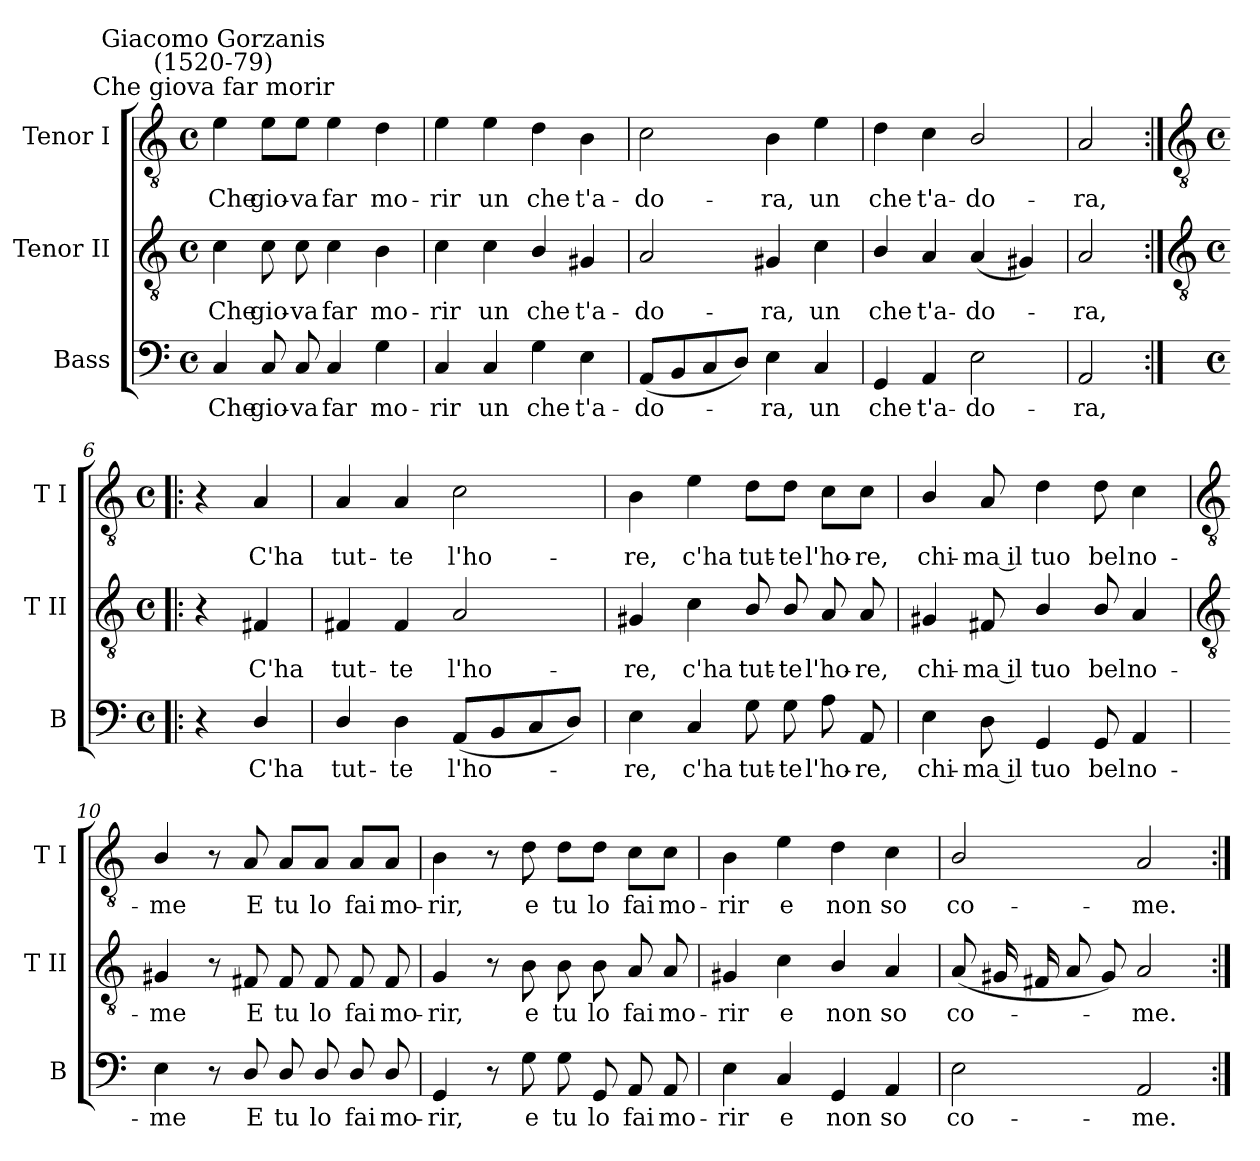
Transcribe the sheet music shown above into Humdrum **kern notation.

**kern	**text	**kern	**text	**kern	**text
*part3	*part3	*part2	*part2	*part1	*part1
*staff3	*staff3	*staff2	*staff2	*staff1	*staff1
*I"Bass	*	*I"Tenor II	*	*I"Tenor I	*
*I'B	*	*I'T II	*	*I'T I	*
*clefF4	*	*clefGv2	*	*clefGv2	*
*k[]	*	*k[]	*	*k[]	*
*C:	*	*C:	*	*C:	*
*M4/4	*	*M4/4	*	*M4/4	*
*met(c)	*	*met(c)	*	*met(c)	*
=1	=1	=1	=1	=1	=1
!	!	!	!	!LO:TX:a:cj:t=Che giova far morir	!
!	!	!	!	!LO:TX:a:cj:t=Giacomo Gorzanis\n(1520-79)	!
!	!LO:LY:b	!	!LO:LY:b	!	!LO:LY:b
4C/	Che	4c\	Che	4e\	Che
!	!LO:LY:b	!	!LO:LY:b	!	!LO:LY:b
8C/	gio-	8c\	gio-	8e\L	gio-
!	!LO:LY:b	!	!LO:LY:b	!	!LO:LY:b
8C/	-va	8c\	-va	8e\J	-va
!	!LO:LY:b	!	!LO:LY:b	!	!LO:LY:b
4C/	far	4c\	far	4e\	far
!	!LO:LY:b	!	!LO:LY:b	!	!LO:LY:b
4G\	mo-	4B\	mo-	4d\	mo-
=2	=2	=2	=2	=2	=2
!	!LO:LY:b	!	!LO:LY:b	!	!LO:LY:b
4C/	-rir	4c\	-rir	4e\	-rir
!	!LO:LY:b	!	!LO:LY:b	!	!LO:LY:b
4C/	un	4c\	un	4e\	un
!	!LO:LY:b	!	!LO:LY:b	!	!LO:LY:b
4G\	che	4B/	che	4d\	che
!	!LO:LY:b	!	!LO:LY:b	!	!LO:LY:b
4E\	t'a-	4G#X/	t'a-	4B\	t'a-
=3	=3	=3	=3	=3	=3
!	!LO:LY:b	!	!LO:LY:b	!	!LO:LY:b
(<8AA/L	-do-	2A/	-do-	2c\	-do-
8BB/	.	.	.	.	.
8C/	.	.	.	.	.
8D/J)	.	.	.	.	.
!	!LO:LY:b	!	!LO:LY:b	!	!LO:LY:b
4E\	ra,	4G#X/	-ra,	4B\	-ra,
!	!LO:LY:b	!	!LO:LY:b	!	!LO:LY:b
4C/	un	4c\	un	4e\	un
=4	=4	=4	=4	=4	=4
!	!LO:LY:b	!	!LO:LY:b	!	!LO:LY:b
4GG/	che	4B/	che	4d\	che
!	!LO:LY:b	!	!LO:LY:b	!	!LO:LY:b
4AA/	t'a-	4A/	t'a-	4c\	t'a-
!	!LO:LY:b	!	!LO:LY:b	!	!LO:LY:b
2E\	-do-	(<4A/	-do-	2B/	-do-
.	.	4G#X/)	.	.	.
=5	=5	=5	=5	=5	=5
!	!LO:LY:b	!	!LO:LY:b	!	!LO:LY:b
2AA/	-ra,	2A/	ra,	2A/	-ra,
!!LO:LB:g=z
=6:|!|:	=6:|!|:	=6:|!|:	=6:|!|:	=6:|!|:	=6:|!|:
*	*	*clefGv2	*	*clefGv2	*
*M4/4	*	*M4/4	*	*M4/4	*
*met(c)	*	*met(c)	*	*met(c)	*
4r	.	4r	.	4r	.
!	!LO:LY:b	!	!LO:LY:b	!	!LO:LY:b
4D/	C'ha	4F#X/	C'ha	4A/	C'ha
=7	=7	=7	=7	=7	=7
!	!LO:LY:b	!	!LO:LY:b	!	!LO:LY:b
4D/	tut-	4F#X/	tut-	4A/	tut-
!	!LO:LY:b	!	!LO:LY:b	!	!LO:LY:b
4D\	-te	4F#/	-te	4A/	-te
!	!LO:LY:b	!	!LO:LY:b	!	!LO:LY:b
(<8AA/L	l'ho-	2A/	l'ho-	2c\	l'ho-
8BB/	.	.	.	.	.
8C/	.	.	.	.	.
8D/J)	.	.	.	.	.
=8	=8	=8	=8	=8	=8
!	!LO:LY:b	!	!LO:LY:b	!	!LO:LY:b
4E\	re,	4G#X/	-re,	4B\	-re,
!	!LO:LY:b	!	!LO:LY:b	!	!LO:LY:b
4C/	c'ha	4c\	c'ha	4e\	c'ha
!	!LO:LY:b	!	!LO:LY:b	!	!LO:LY:b
8G\	tut-	8B/	tut-	8d\L	tut-
!	!LO:LY:b	!	!LO:LY:b	!	!LO:LY:b
8G\	-te	8B/	-te	8d\J	-te
!	!LO:LY:b	!	!LO:LY:b	!	!LO:LY:b
8A\	l'ho-	8A/	l'ho-	8c\L	l'ho-
!	!LO:LY:b	!	!LO:LY:b	!	!LO:LY:b
8AA/	-re,	8A/	-re,	8c\J	-re,
=9	=9	=9	=9	=9	=9
!	!LO:LY:b	!	!LO:LY:b	!	!LO:LY:b
4E\	chi-	4G#X/	chi-	4B/	chi-
!	!LO:LY:b	!	!LO:LY:b	!	!LO:LY:b
8D\	-ma il	8F#X/	-ma il	8A/	-ma il
!	!LO:LY:b	!	!LO:LY:b	!	!LO:LY:b
4GG/	tuo	4B/	tuo	4d\	tuo
!	!LO:LY:b	!	!LO:LY:b	!	!LO:LY:b
8GG/	bel	8B/	bel	8d\	bel
!	!LO:LY:b	!	!LO:LY:b	!	!LO:LY:b
4AA/	no-	4A/	no-	4c\	no-
!!LO:LB:g=z
=10	=10	=10	=10	=10	=10
*	*	*clefGv2	*	*clefGv2	*
!	!LO:LY:b	!	!LO:LY:b	!	!LO:LY:b
4E\	-me	4G#X/	-me	4B/	-me
8r	.	8r	.	8r	.
!	!LO:LY:b	!	!LO:LY:b	!	!LO:LY:b
8D/	E	8F#X/	E	8A/	E
!	!LO:LY:b	!	!LO:LY:b	!	!LO:LY:b
8D/	tu	8F#/	tu	8A/L	tu
!	!LO:LY:b	!	!LO:LY:b	!	!LO:LY:b
8D/	lo	8F#/	lo	8A/J	lo
!	!LO:LY:b	!	!LO:LY:b	!	!LO:LY:b
8D/	fai	8F#/	fai	8A/L	fai
!	!LO:LY:b	!	!LO:LY:b	!	!LO:LY:b
8D/	mo-	8F#/	mo-	8A/J	mo-
=11	=11	=11	=11	=11	=11
!	!LO:LY:b	!	!LO:LY:b	!	!LO:LY:b
4GG/	-rir,	4G/	-rir,	4B\	-rir,
8r	.	8r	.	8r	.
!	!LO:LY:b	!	!LO:LY:b	!	!LO:LY:b
8G\	e	8B\	e	8d\	e
!	!LO:LY:b	!	!LO:LY:b	!	!LO:LY:b
8G\	tu	8B\	tu	8d\L	tu
!	!LO:LY:b	!	!LO:LY:b	!	!LO:LY:b
8GG/	lo	8B\	lo	8d\J	lo
!	!LO:LY:b	!	!LO:LY:b	!	!LO:LY:b
8AA/	fai	8A/	fai	8c\L	fai
!	!LO:LY:b	!	!LO:LY:b	!	!LO:LY:b
8AA/	mo-	8A/	mo-	8c\J	mo-
=12	=12	=12	=12	=12	=12
!	!LO:LY:b	!	!LO:LY:b	!	!LO:LY:b
4E\	-rir	4G#X/	-rir	4B\	-rir
!	!LO:LY:b	!	!LO:LY:b	!	!LO:LY:b
4C/	e	4c\	e	4e\	e
!	!LO:LY:b	!	!LO:LY:b	!	!LO:LY:b
4GG/	non	4B/	non	4d\	non
!	!LO:LY:b	!	!LO:LY:b	!	!LO:LY:b
4AA/	so	4A/	so	4c\	so
=13	=13	=13	=13	=13	=13
!	!LO:LY:b	!	!LO:LY:b	!	!LO:LY:b
2E\	co-	(<8A/L	co-	2B/	co-
.	.	16G#X/L	.	.	.
.	.	16F#X/	.	.	.
.	.	8A/	.	.	.
.	.	8G#/J)	.	.	.
!	!LO:LY:b	!	!LO:LY:b	!	!LO:LY:b
2AA/	-me.	2A/	me.	2A/	-me.
=:|!	=:|!	=:|!	=:|!	=:|!	=:|!
*-	*-	*-	*-	*-	*-
